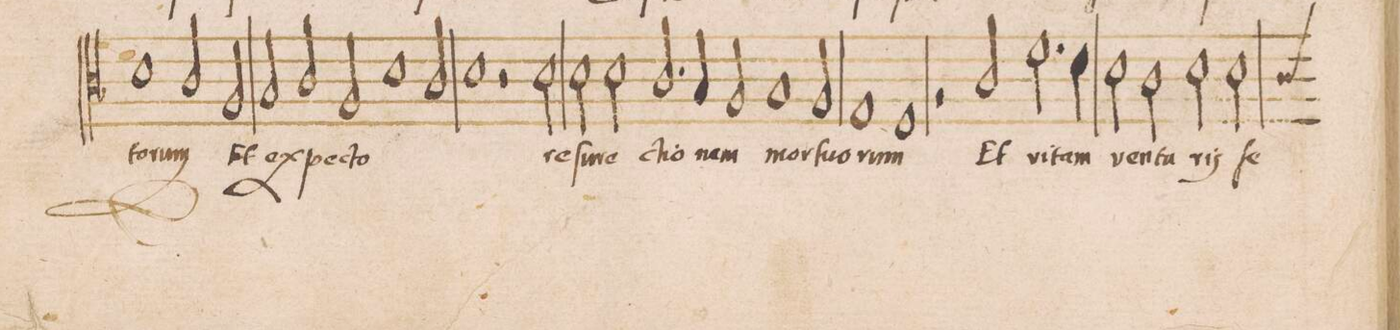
**kern	**text
*I"TENOR	*
*clefC3	*
*k[b-]	*
*met(C|)	*
*M2/1	*
1d	-to-
=121-	=121-
2c/	-rum
2A/	Et
2B-/	ex-
2c/	-pec-
=122-	=122-
2A/	-to
1d	.
2c/	.
=123	=123
1d	.
2r	.
2d\	re-
=124	=124
2d\	-ſu-
2d\	-re-
2.c/	-cti-
4B-/	-o-
=125-	=125-
2A/	-nem
1B-	mor-
2A/	-tu-
=126	=126
1G	-o-
1F	-rum
=127	=127
2r	.
2c\	Et
2.f\	vi-
4e\	-tam
=128	=128
2d\	ven-
2c\	-tu-
2d\	-ris
2d\	ſe-
*custos:c	*
=129	=129
*-	*-
